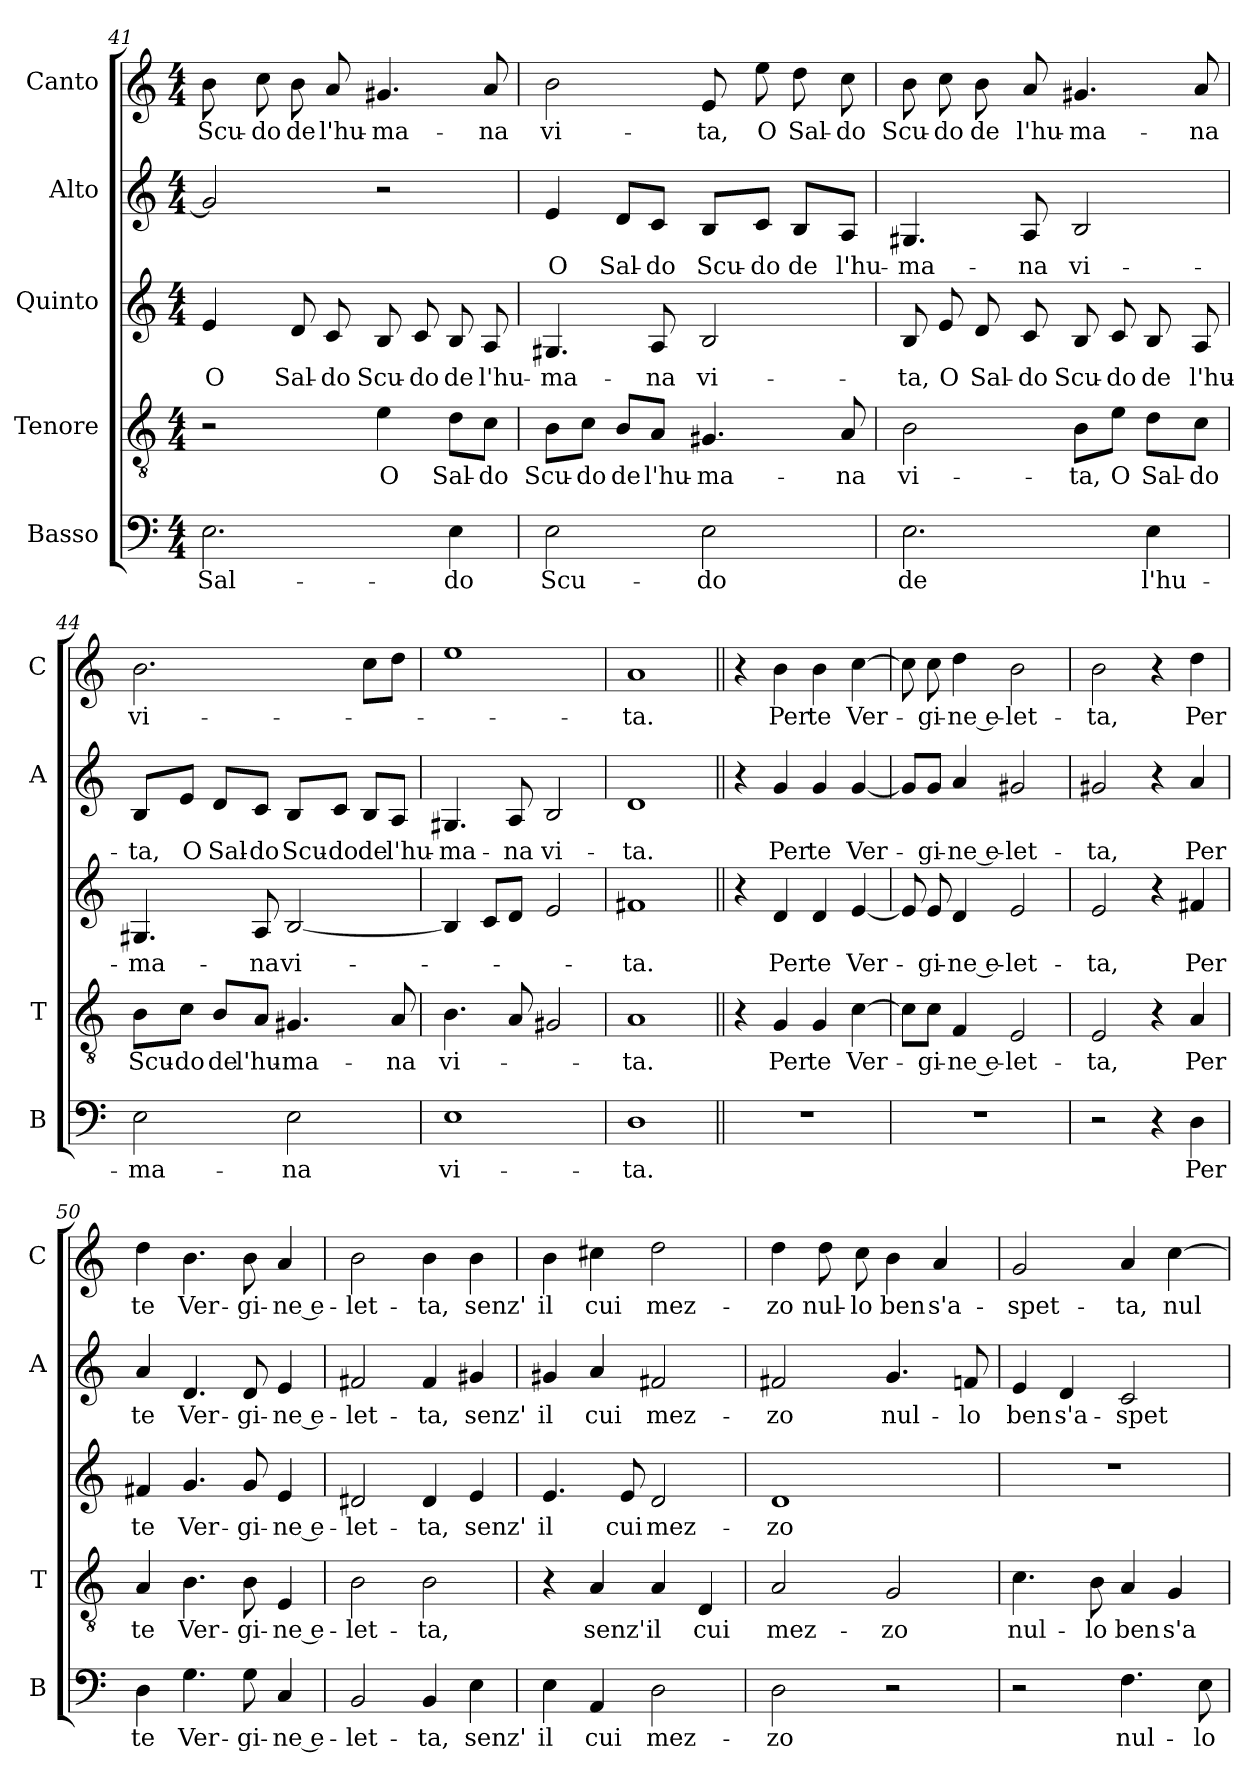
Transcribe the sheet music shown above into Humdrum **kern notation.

**kern	**text	**kern	**text	**kern	**text	**kern	**text	**kern	**text
*part5	*part5	*part4	*part4	*part3	*part3	*part2	*part2	*part1	*part1
*staff5	*staff5	*staff4	*staff4	*staff3	*staff3	*staff2	*staff2	*staff1	*staff1
*I"Basso	*	*I"Tenore	*	*I"Quinto	*	*I"Alto	*	*I"Canto	*
*I'B	*	*I'T	*	*	*	*I'A	*	*I'C	*
*clefF4	*	*clefGv2	*	*clefG2	*	*clefG2	*	*clefG2	*
*k[]	*	*k[]	*	*k[]	*	*k[]	*	*k[]	*
*C:	*	*C:	*	*C:	*	*C:	*	*C:	*
*M4/4	*	*M4/4	*	*M4/4	*	*M4/4	*	*M4/4	*
=41	=41	=41	=41	=41	=41	=41	=41	=41	=41
!	!LO:LY:b	!	!	!	!LO:LY:b	!	!	!	!LO:LY:b
2.E\	Sal-	2r	.	4e/	O	2g#/]	.	8b\	Scu-
!	!	!	!	!	!	!	!	!	!LO:LY:b
.	.	.	.	.	.	.	.	8cc\	-do
!	!	!	!	!	!LO:LY:b	!	!	!	!LO:LY:b
.	.	.	.	8d/	Sal-	.	.	8b\	de
!	!	!	!	!	!LO:LY:b	!	!	!	!LO:LY:b
.	.	.	.	8c/	-do	.	.	8a/	l'hu-
!	!	!	!LO:LY:b	!	!LO:LY:b	!	!	!	!LO:LY:b
.	.	4e\	O	8B/	Scu-	2r	.	4.g#X/	-ma-
!	!	!	!	!	!LO:LY:b	!	!	!	!
.	.	.	.	8c/	-do	.	.	.	.
!	!LO:LY:b	!	!LO:LY:b	!	!LO:LY:b	!	!	!	!
4E\	-do	8d\L	Sal-	8B/	de	.	.	.	.
!	!	!	!LO:LY:b	!	!LO:LY:b	!	!	!	!LO:LY:b
.	.	8c\J	-do	8A/	l'hu-	.	.	8a/	-na
!!LO:LB:g=z
=42	=42	=42	=42	=42	=42	=42	=42	=42	=42
!	!LO:LY:b	!	!LO:LY:b	!	!LO:LY:b	!	!LO:LY:b	!	!LO:LY:b
2E\	Scu-	8B\L	Scu-	4.G#X/	-ma-	4e/	O	2b\	vi-
!	!	!	!LO:LY:b	!	!	!	!	!	!
.	.	8c\J	-do	.	.	.	.	.	.
!	!	!	!LO:LY:b	!	!	!	!LO:LY:b	!	!
.	.	8B/L	de	.	.	8d/L	Sal-	.	.
!	!	!	!LO:LY:b	!	!LO:LY:b	!	!LO:LY:b	!	!
.	.	8A/J	l'hu-	8A/	-na	8c/J	-do	.	.
!	!LO:LY:b	!	!LO:LY:b	!	!LO:LY:b	!	!LO:LY:b	!	!LO:LY:b
2E\	-do	4.G#X/	-ma-	2B/	vi-	8B/L	Scu-	8e/	-ta,
!	!	!	!	!	!	!	!LO:LY:b	!	!LO:LY:b
.	.	.	.	.	.	8c/J	-do	8ee\	O
!	!	!	!	!	!	!	!LO:LY:b	!	!LO:LY:b
.	.	.	.	.	.	8B/L	de	8dd\	Sal-
!	!	!	!LO:LY:b	!	!	!	!LO:LY:b	!	!LO:LY:b
.	.	8A/	-na	.	.	8A/J	l'hu-	8cc\	-do
=43	=43	=43	=43	=43	=43	=43	=43	=43	=43
!	!LO:LY:b	!	!LO:LY:b	!	!LO:LY:b	!	!LO:LY:b	!	!LO:LY:b
2.E\	de	2B\	vi-	8B/	-ta,	4.G#X/	-ma-	8b\	Scu-
!	!	!	!	!	!LO:LY:b	!	!	!	!LO:LY:b
.	.	.	.	8e/	O	.	.	8cc\	-do
!	!	!	!	!	!LO:LY:b	!	!	!	!LO:LY:b
.	.	.	.	8d/	Sal-	.	.	8b\	de
!	!	!	!	!	!LO:LY:b	!	!LO:LY:b	!	!LO:LY:b
.	.	.	.	8c/	-do	8A/	-na	8a/	l'hu-
!	!	!	!LO:LY:b	!	!LO:LY:b	!	!LO:LY:b	!	!LO:LY:b
.	.	8B\L	-ta,	8B/	Scu-	2B/	vi-	4.g#X/	-ma-
!	!	!	!LO:LY:b	!	!LO:LY:b	!	!	!	!
.	.	8e\J	O	8c/	-do	.	.	.	.
!	!LO:LY:b	!	!LO:LY:b	!	!LO:LY:b	!	!	!	!
4E\	l'hu-	8d\L	Sal-	8B/	de	.	.	.	.
!	!	!	!LO:LY:b	!	!LO:LY:b	!	!	!	!LO:LY:b
.	.	8c\J	-do	8A/	l'hu-	.	.	8a/	-na
=44	=44	=44	=44	=44	=44	=44	=44	=44	=44
!	!LO:LY:b	!	!LO:LY:b	!	!LO:LY:b	!	!LO:LY:b	!	!LO:LY:b
2E\	-ma-	8B\L	Scu-	4.G#X/	-ma-	8B/L	-ta,	2.b\	vi-
!	!	!	!LO:LY:b	!	!	!	!LO:LY:b	!	!
.	.	8c\J	-do	.	.	8e/J	O	.	.
!	!	!	!LO:LY:b	!	!	!	!LO:LY:b	!	!
.	.	8B/L	de	.	.	8d/L	Sal-	.	.
!	!	!	!LO:LY:b	!	!LO:LY:b	!	!LO:LY:b	!	!
.	.	8A/J	l'hu-	8A/	-na	8c/J	-do	.	.
!	!LO:LY:b	!	!LO:LY:b	!	!LO:LY:b	!	!LO:LY:b	!	!
2E\	-na	4.G#X/	-ma-	[2B/	vi-	8B/L	Scu-	.	.
!	!	!	!	!	!	!	!LO:LY:b	!	!
.	.	.	.	.	.	8c/J	-do	.	.
!	!	!	!	!	!	!	!LO:LY:b	!	!
.	.	.	.	.	.	8B/L	de	8cc\L	.
!	!	!	!LO:LY:b	!	!	!	!LO:LY:b	!	!
.	.	8A/	-na	.	.	8A/J	l'hu-	8dd\J	.
=45	=45	=45	=45	=45	=45	=45	=45	=45	=45
!	!LO:LY:b	!	!LO:LY:b	!	!	!	!LO:LY:b	!	!
1E	vi-	4.B\	vi-	4B/]	.	4.G#X/	-ma-	1ee	.
.	.	.	.	8c/L	.	.	.	.	.
!	!	!	!	!	!	!	!LO:LY:b	!	!
.	.	8A/	.	8d/J	.	8A/	-na	.	.
!	!	!	!	!	!	!	!LO:LY:b	!	!
.	.	2G#X/	.	2e/	.	2B/	vi-	.	.
=46	=46	=46	=46	=46	=46	=46	=46	=46	=46
!	!LO:LY:b	!	!LO:LY:b	!	!LO:LY:b	!	!LO:LY:b	!	!LO:LY:b
1D	-ta.	1A	-ta.	1f#X	-ta.	1d	-ta.	1a	-ta.
!!LO:PB:g=z
=47||	=47||	=47||	=47||	=47||	=47||	=47||	=47||	=47||	=47||
1r	.	4r	.	4r	.	4r	.	4r	.
!	!	!	!LO:LY:b	!	!LO:LY:b	!	!LO:LY:b	!	!LO:LY:b
.	.	4G/	Per	4d/	Per	4g/	Per	4b\	Per
!	!	!	!LO:LY:b	!	!LO:LY:b	!	!LO:LY:b	!	!LO:LY:b
.	.	4G/	te	4d/	te	4g/	te	4b\	te
!	!	!	!LO:LY:b	!	!LO:LY:b	!	!LO:LY:b	!	!LO:LY:b
.	.	[4c\	Ver-	[4e/	Ver-	[4g/	Ver-	[4cc\	Ver-
=48	=48	=48	=48	=48	=48	=48	=48	=48	=48
1r	.	8c\L]	.	8e/]	.	8g/L]	.	8cc\]	.
!	!	!	!LO:LY:b	!	!LO:LY:b	!	!LO:LY:b	!	!LO:LY:b
.	.	8c\J	-gi-	8e/	-gi-	8g/J	-gi-	8cc\	-gi-
!	!	!	!LO:LY:b	!	!LO:LY:b	!	!LO:LY:b	!	!LO:LY:b
.	.	4F/	-ne e-	4d/	-ne e-	4a/	-ne e-	4dd\	-ne e-
!	!	!	!LO:LY:b	!	!LO:LY:b	!	!LO:LY:b	!	!LO:LY:b
.	.	2E/	-let-	2e/	-let-	2g#X/	-let-	2b\	-let-
=49	=49	=49	=49	=49	=49	=49	=49	=49	=49
!	!	!	!LO:LY:b	!	!LO:LY:b	!	!LO:LY:b	!	!LO:LY:b
2r	.	2E/	-ta,	2e/	-ta,	2g#X/	-ta,	2b\	-ta,
4r	.	4r	.	4r	.	4r	.	4r	.
!	!LO:LY:b	!	!LO:LY:b	!	!LO:LY:b	!	!LO:LY:b	!	!LO:LY:b
4D\	Per	4A/	Per	4f#X/	Per	4a/	Per	4dd\	Per
=50	=50	=50	=50	=50	=50	=50	=50	=50	=50
!	!LO:LY:b	!	!LO:LY:b	!	!LO:LY:b	!	!LO:LY:b	!	!LO:LY:b
4D\	te	4A/	te	4f#X/	te	4a/	te	4dd\	te
!	!LO:LY:b	!	!LO:LY:b	!	!LO:LY:b	!	!LO:LY:b	!	!LO:LY:b
4.G\	Ver-	4.B\	Ver-	4.g/	Ver-	4.d/	Ver-	4.b\	Ver-
!	!LO:LY:b	!	!LO:LY:b	!	!LO:LY:b	!	!LO:LY:b	!	!LO:LY:b
8G\	-gi-	8B\	-gi-	8g/	-gi-	8d/	-gi-	8b\	-gi-
!	!LO:LY:b	!	!LO:LY:b	!	!LO:LY:b	!	!LO:LY:b	!	!LO:LY:b
4C/	-ne e-	4E/	-ne e-	4e/	-ne e-	4e/	-ne e-	4a/	-ne e-
=51	=51	=51	=51	=51	=51	=51	=51	=51	=51
!	!LO:LY:b	!	!LO:LY:b	!	!LO:LY:b	!	!LO:LY:b	!	!LO:LY:b
2BB/	-let-	2B\	-let-	2d#X/	-let-	2f#X/	-let-	2b\	-let-
!	!LO:LY:b	!	!LO:LY:b	!	!LO:LY:b	!	!LO:LY:b	!	!LO:LY:b
4BB/	-ta,	2B\	-ta,	4d#/	-ta,	4f#/	-ta,	4b\	-ta,
!	!LO:LY:b	!	!	!	!LO:LY:b	!	!LO:LY:b	!	!LO:LY:b
4E\	senz'	.	.	4e/	senz'	4g#X/	senz'	4b\	senz'
=52	=52	=52	=52	=52	=52	=52	=52	=52	=52
!	!LO:LY:b	!	!	!	!LO:LY:b	!	!LO:LY:b	!	!LO:LY:b
4E\	il	4r	.	4.e/	il	4g#X/	il	4b\	il
!	!LO:LY:b	!	!LO:LY:b	!	!	!	!LO:LY:b	!	!LO:LY:b
4AA/	cui	4A/	senz'	.	.	4a/	cui	4cc#X\	cui
!	!	!	!	!	!LO:LY:b	!	!	!	!
.	.	.	.	8e/	cui	.	.	.	.
!	!LO:LY:b	!	!LO:LY:b	!	!LO:LY:b	!	!LO:LY:b	!	!LO:LY:b
2D\	mez-	4A/	il	2d/	mez-	2f#X/	mez-	2dd\	mez-
!	!	!	!LO:LY:b	!	!	!	!	!	!
.	.	4D/	cui	.	.	.	.	.	.
=53	=53	=53	=53	=53	=53	=53	=53	=53	=53
!	!LO:LY:b	!	!LO:LY:b	!	!LO:LY:b	!	!LO:LY:b	!	!LO:LY:b
2D\	-zo	2A/	mez-	1d	-zo	2f#X/	-zo	4dd\	-zo
!	!	!	!	!	!	!	!	!	!LO:LY:b
.	.	.	.	.	.	.	.	8dd\	nul-
!	!	!	!	!	!	!	!	!	!LO:LY:b
.	.	.	.	.	.	.	.	8cc\	-lo
!	!	!	!LO:LY:b	!	!	!	!LO:LY:b	!	!LO:LY:b
2r	.	2G/	-zo	.	.	4.g/	nul-	4b\	ben
!	!	!	!	!	!	!	!	!	!LO:LY:b
.	.	.	.	.	.	.	.	4a/	s'a-
!	!	!	!	!	!	!	!LO:LY:b	!	!
.	.	.	.	.	.	8fn/	-lo	.	.
!!LO:LB:g=z
=54	=54	=54	=54	=54	=54	=54	=54	=54	=54
!	!	!	!LO:LY:b	!	!	!	!LO:LY:b	!	!LO:LY:b
2r	.	4.c\	nul-	1r	.	4e/	ben	2g/	-spet-
!	!	!	!	!	!	!	!LO:LY:b	!	!
.	.	.	.	.	.	4d/	s'a-	.	.
!	!	!	!LO:LY:b	!	!	!	!	!	!
.	.	8B\	-lo	.	.	.	.	.	.
!	!LO:LY:b	!	!LO:LY:b	!	!	!	!LO:LY:b	!	!LO:LY:b
4.F\	nul-	4A/	ben	.	.	2c/	-spet-	4a/	-ta,
!	!	!	!LO:LY:b	!	!	!	!	!	!LO:LY:b
.	.	4G/	s'a-	.	.	.	.	[4cc\	nul-
!	!LO:LY:b	!	!	!	!	!	!	!	!
8E\	-lo	.	.	.	.	.	.	.	.
=	=	=	=	=	=	=	=	=	=
*-	*-	*-	*-	*-	*-	*-	*-	*-	*-
